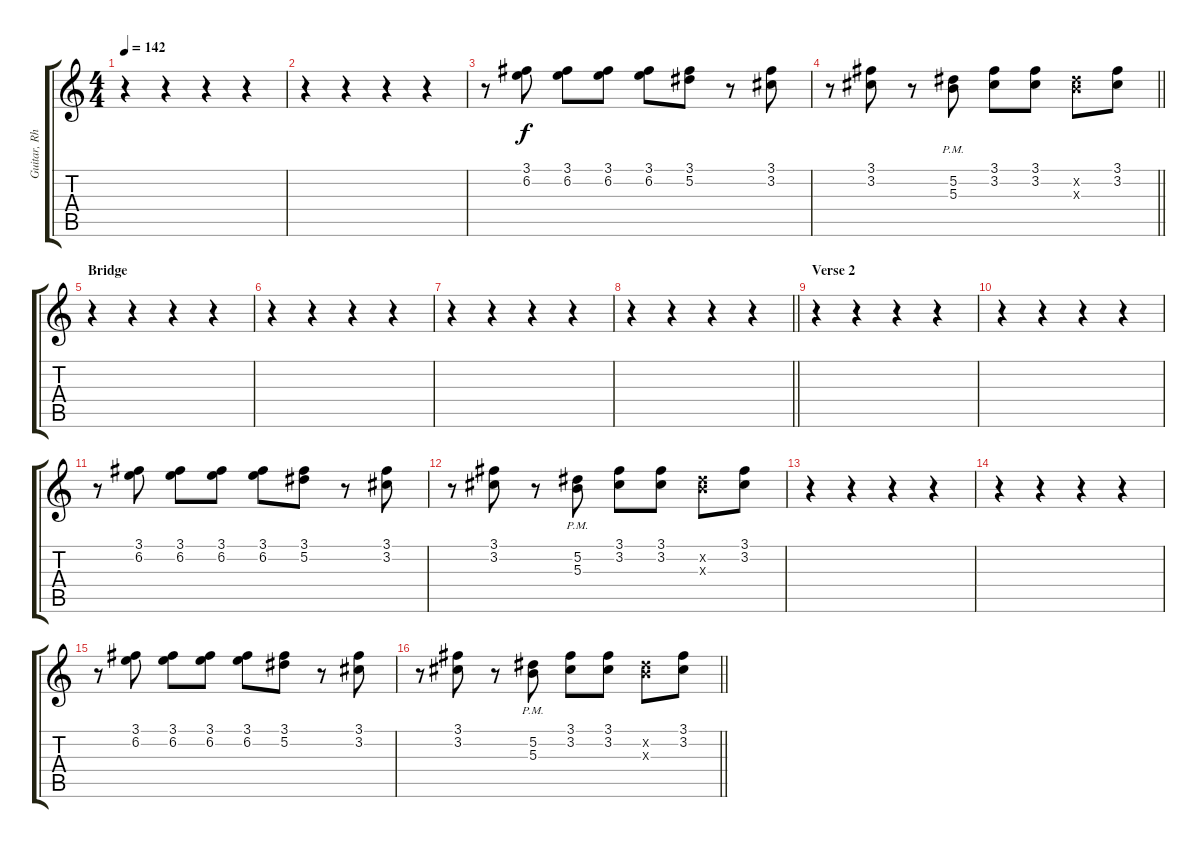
\track ("Guitar, Rhythm" "Guitar, Rh") {mute instrument distortionguitar}
\staff {score tabs}
\tuning (Eb4 Bb3 Gb3 Db3 Ab2 Eb2) {hide}
\ts (4 4)
\tempo 142
\clef g2
\ks c
r.4{dy f} r.4 r.4 r.4 |
r.4 r.4 r.4 r.4 |
r.8 (3.1 6.2).8 (3.1 6.2).8 (3.1 6.2).8 (3.1 6.2).8 (3.1 5.2).8 r.8 (3.1 3.2).8 |
\barLineRight lightlight
r.8 (3.1 3.2).8 r.8 (5.2{pm} 5.3).8 (3.1 3.2).8 (3.1 3.2).8 (5.2{x} 5.3{x}).8 (3.1 3.2).8 |
\section ("" "Bridge")
r.4 r.4 r.4 r.4 |
r.4 r.4 r.4 r.4 |
r.4 r.4 r.4 r.4 |
\barLineRight lightlight
r.4 r.4 r.4 r.4 |
\section ("" "Verse 2")
r.4 r.4 r.4 r.4 |
r.4 r.4 r.4 r.4 |
r.8 (3.1 6.2).8 (3.1 6.2).8 (3.1 6.2).8 (3.1 6.2).8 (3.1 5.2).8 r.8 (3.1 3.2).8 |
r.8 (3.1 3.2).8 r.8 (5.2{pm} 5.3).8 (3.1 3.2).8 (3.1 3.2).8 (5.2{x} 5.3{x}).8 (3.1 3.2).8 |
r.4 r.4 r.4 r.4 |
r.4 r.4 r.4 r.4 |
r.8 (3.1 6.2).8 (3.1 6.2).8 (3.1 6.2).8 (3.1 6.2).8 (3.1 5.2).8 r.8 (3.1 3.2).8 |
\barLineRight lightlight
r.8 (3.1 3.2).8 r.8 (5.2{pm} 5.3).8 (3.1 3.2).8 (3.1 3.2).8 (5.2{x} 5.3{x}).8 (3.1 3.2).8
